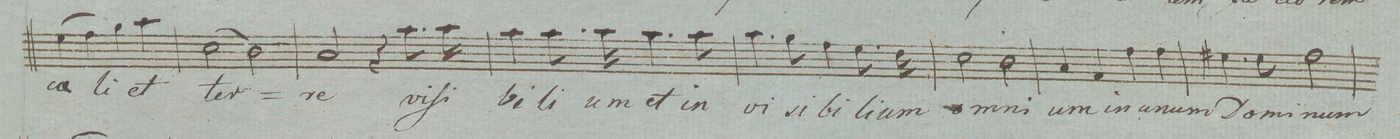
**kern	**text	**dynam
*I"Basso. Tutti i Solo	*	*
*clefF4	*	*
*k[]	*	*
*met(c|)	*	*
*M2/2	*	*
(4G\	coe-	.
4A\)	.	.
4B\	-li	.
4c\	et	.
=11	=11	=11
(2E\	ter-	.
2D\)	.	.
=12	=12	=12
2C/	-rae	.
4r	.	.
8.c\	vi-	.
16c\	-si-	.
=13	=13	=13
4c\	-bi-	.
8.c\	-li-	.
16c\	-um	.
4.c\	et	.
8c\	in	.
=14	=14	=14
4.c\	vi-	.
8B\	-si-	.
4A\	-bi-	.
8.G\	-li-	.
16F\	-um	.
=15	=15	=15
2E\	om-	.
2D\	-ni-	.
=16	=16	=16
4C/	-um	.
4AA/	in	.
4A\	u-	.
4A\	-num	.
=17	=17	=17
4.G#X\	Do-	.
8G#\	-mi-	.
2A\	-num	.
=18	=18	=18
*-	*-	*-
